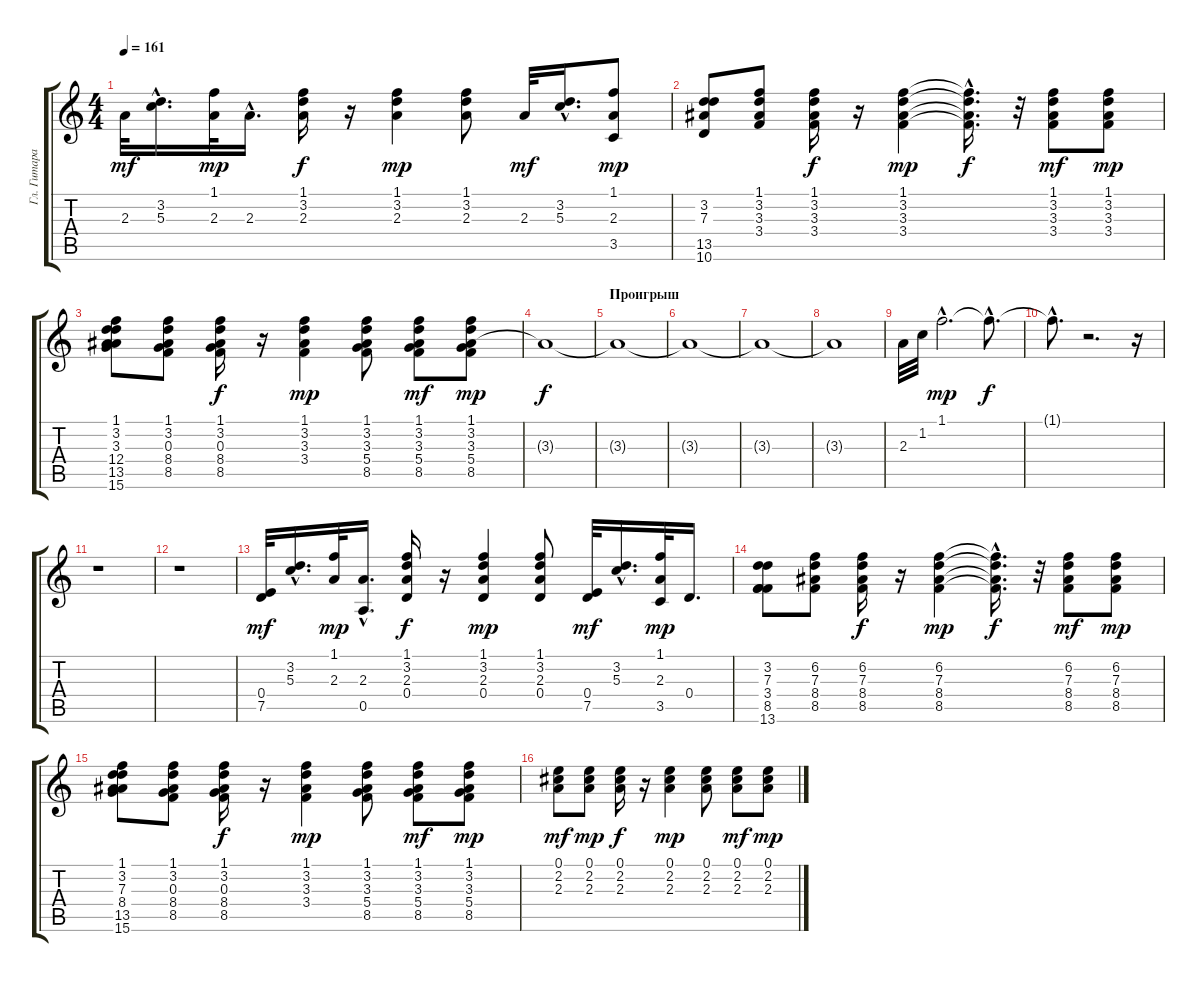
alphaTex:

\track ("Гл. Гитара" "Гл. Гитара") {instrument acousticguitarsteel}
\staff {score tabs}
\tuning (E4 B3 G3 D3 A2 E2) {hide}
\ts (4 4)
\tempo 161
\clef g2
\ks c
2.3.32{dy mf} (3.2{hac} 5.3{hac}).16{d} (1.1 2.3).32{dy mp} 2.3{hac}.16{d} (1.1 3.2 2.3).16{dy f} r.16 (1.1 3.2 2.3).4{dy mp} (1.1 3.2 2.3).8 2.3.32{dy mf} (3.2{hac} 5.3{hac}).16{d} (1.1 2.3 3.5).8{dy mp} |
(3.2 7.3 13.5 10.6).8 (1.1 3.2 3.3 3.4).8 (1.1 3.2 3.3 3.4).16{dy f} r.16 (1.1 3.2 3.3 3.4).4{dy mp} (1.1{hac t} 3.2{hac t} 3.3{hac t} 3.4{hac t}).16{d dy f} r.32 (1.1 3.2 3.3 3.4).8{dy mf} (1.1 3.2 3.3 3.4).8{dy mp} |
(1.1 3.2 3.3 12.4 13.5 15.6).8 (1.1 3.2 0.3 8.4 8.5).8 (1.1 3.2 0.3 8.4 8.5).16{dy f} r.16 (1.1 3.2 3.3 3.4).4{dy mp} (1.1 3.2 3.3 5.4 8.5).8 (1.1 3.2 3.3 5.4 8.5).8{dy mf} (1.1 3.2 3.3 5.4 8.5).8{dy mp} |
3.3{t}.1{dy f} |
\section ("" "Проигрыш")
3.3{t}.1 |
3.3{t}.1 |
3.3{t}.1 |
3.3{t}.1 |
2.3.32 1.2.32 1.1{hac}.2{d dy mp} 1.1{hac t}.8{d dy f} |
1.1{hac t}.8{d} r.2{d} r.16 |
r.1 |
r.1 |
(0.4 7.5).32{dy mf} (3.2{hac} 5.3{hac}).16{d} (1.1 2.3).32{dy mp} (2.3{hac} 0.5{hac}).16{d} (1.1 3.2 2.3 0.4).16{dy f} r.16 (1.1 3.2 2.3 0.4).4{dy mp} (1.1 3.2 2.3 0.4).8 (0.4 7.5).32{dy mf} (3.2{hac} 5.3{hac}).16{d} (1.1 2.3 3.5).32{dy mp} 0.4.16{d} |
(3.2 7.3 3.4 8.5 13.6).8 (6.2 7.3 8.4 8.5).8 (6.2 7.3 8.4 8.5).16{dy f} r.16 (6.2 7.3 8.4 8.5).4{dy mp} (6.2{hac t} 7.3{hac t} 8.4{hac t} 8.5{hac t}).16{d dy f} r.32 (6.2 7.3 8.4 8.5).8{dy mf} (6.2 7.3 8.4 8.5).8{dy mp} |
(1.1 3.2 7.3 8.4 13.5 15.6).8 (1.1 3.2 0.3 8.4 8.5).8 (1.1 3.2 0.3 8.4 8.5).16{dy f} r.16 (1.1 3.2 3.3 3.4).4{dy mp} (1.1 3.2 3.3 5.4 8.5).8 (1.1 3.2 3.3 5.4 8.5).8{dy mf} (1.1 3.2 3.3 5.4 8.5).8{dy mp} |
(0.1 2.2 2.3).8{dy mf} (0.1 2.2 2.3).8{dy mp} (0.1 2.2 2.3).16{dy f} r.16 (0.1 2.2 2.3).4{dy mp} (0.1 2.2 2.3).8 (0.1 2.2 2.3).8{dy mf} (0.1 2.2 2.3).8{dy mp}
